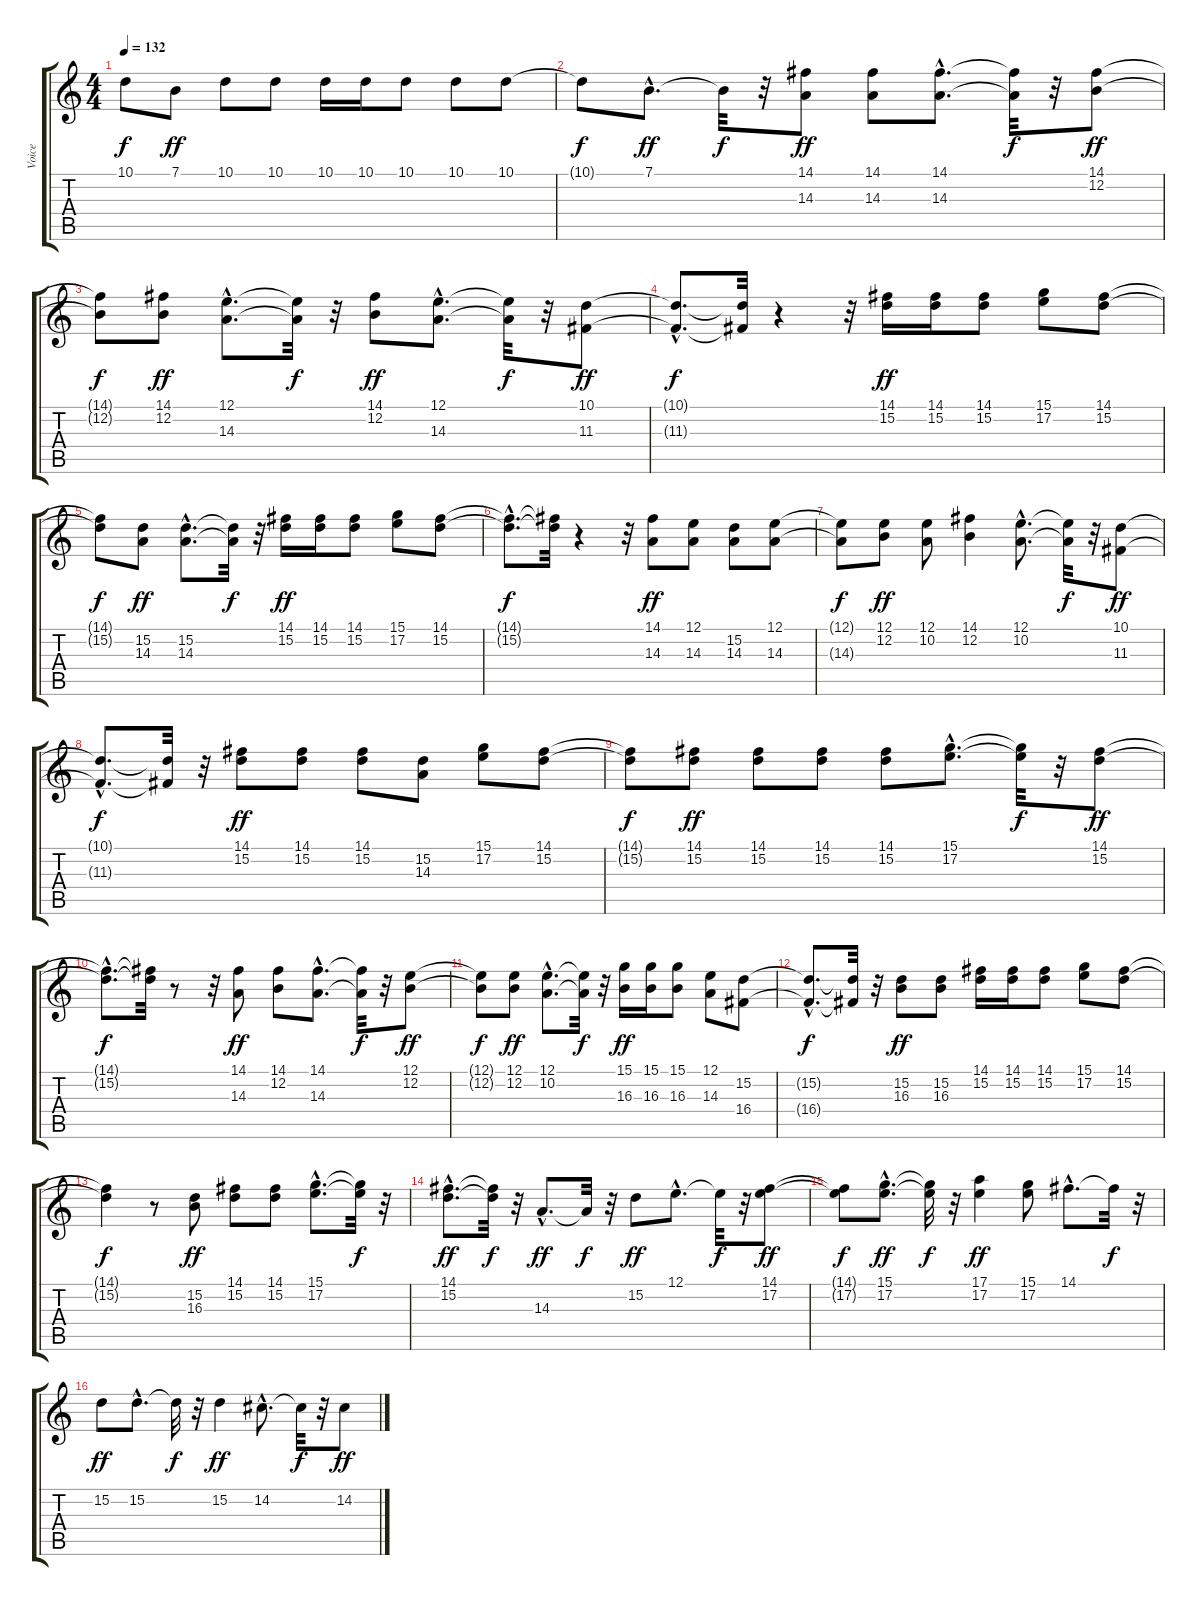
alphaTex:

\track ("Voice" "Voice") {instrument synthvoice}
\staff {score tabs}
\tuning (E4 B3 G3 D3 A2 E2) {hide}
\ts (4 4)
\tempo 132
\clef g2
\ks c
10.1{t}.8{dy f} 7.1.8{dy ff} 10.1.8 10.1.8 10.1.16 10.1.16 10.1.8 10.1.8 10.1.8 |
10.1{t}.8{dy f} 7.1{hac}.8{d dy ff} 7.1{t}.32{dy f} r.32 (14.1 14.3).8{dy ff} (14.1 14.3).8 (14.1{hac} 14.3{hac}).8{d} (14.1{t} 14.3{t}).32{dy f} r.32 (14.1 12.2).8{dy ff} |
(14.1{t} 12.2{t}).8{dy f} (14.1 12.2).8{dy ff} (12.1{hac} 14.3{hac}).8{d} (12.1{t} 14.3{t}).32{dy f} r.32 (14.1 12.2).8{dy ff} (12.1{hac} 14.3{hac}).8{d} (12.1{t} 14.3{t}).32{dy f} r.32 (10.1 11.3).8{dy ff} |
(10.1{hac t} 11.3{hac t}).8{d dy f} (10.1{t} 11.3{t}).32 r.4 r.32 (14.1 15.2).16{dy ff} (14.1 15.2).16 (14.1 15.2).8 (15.1 17.2).8 (14.1 15.2).8 |
(14.1{t} 15.2{t}).8{dy f} (15.2 14.3).8{dy ff} (15.2{hac} 14.3{hac}).8{d} (15.2{t} 14.3{t}).32{dy f} r.32 (14.1 15.2).16{dy ff} (14.1 15.2).16 (14.1 15.2).8 (15.1 17.2).8 (14.1 15.2).8 |
(14.1{hac t} 15.2{hac t}).8{d dy f} (14.1{t} 15.2{t}).32 r.4 r.32 (14.1 14.3).8{dy ff} (12.1 14.3).8 (15.2 14.3).8 (12.1 14.3).8 |
(12.1{t} 14.3{t}).8{dy f} (12.1 12.2).8{dy ff} (12.1 10.2).8 (14.1 12.2).4 (12.1{hac} 10.2{hac}).8{d} (12.1{t} 10.2{t}).32{dy f} r.32 (10.1 11.3).8{dy ff} |
(10.1{hac t} 11.3{hac t}).8{d dy f} (10.1{t} 11.3{t}).32 r.32 (14.1 15.2).8{dy ff} (14.1 15.2).8 (14.1 15.2).8 (15.2 14.3).8 (15.1 17.2).8 (14.1 15.2).8 |
(14.1{t} 15.2{t}).8{dy f} (14.1 15.2).8{dy ff} (14.1 15.2).8 (14.1 15.2).8 (14.1 15.2).8 (15.1{hac} 17.2{hac}).8{d} (15.1{t} 17.2{t}).32{dy f} r.32 (14.1 15.2).8{dy ff} |
(14.1{hac t} 15.2{hac t}).8{d dy f} (14.1{t} 15.2{t}).32 r.8 r.32 (14.1 14.3).8{dy ff} (14.1 12.2).8 (14.1{hac} 14.3{hac}).8{d} (14.1{t} 14.3{t}).32{dy f} r.32 (12.1 12.2).8{dy ff} |
(12.1{t} 12.2{t}).8{dy f} (12.1 12.2).8{dy ff} (12.1{hac} 10.2{hac}).8{d} (12.1{t} 10.2{t}).32{dy f} r.32 (15.1 16.3).16{dy ff} (15.1 16.3).16 (15.1 16.3).8 (12.1 14.3).8 (15.2 16.4).8 |
(15.2{hac t} 16.4{hac t}).8{d dy f} (15.2{t} 16.4{t}).32 r.32 (15.2 16.3).8{dy ff} (15.2 16.3).8 (14.1 15.2).16 (14.1 15.2).16 (14.1 15.2).8 (15.1 17.2).8 (14.1 15.2).8 |
(14.1{t} 15.2{t}).4{dy f} r.8 (15.2 16.3).8{dy ff} (14.1 15.2).8 (14.1 15.2).8 (15.1{hac} 17.2{hac}).8{d} (15.1{t} 17.2{t}).32{dy f} r.32 |
(14.1{hac} 15.2{hac}).8{d dy ff} (14.1{t} 15.2{t}).32{dy f} r.32 14.3{hac}.8{d dy ff} 14.3{t}.32{dy f} r.32 15.2.8{dy ff} 12.1{hac}.8{d} 12.1{t}.32{dy f} r.32 (14.1 17.2).8{dy ff} |
(14.1{t} 17.2{t}).8{dy f} (15.1{hac} 17.2{hac}).8{d dy ff} (15.1{t} 17.2{t}).32{dy f} r.32 (17.1 17.2).4{dy ff} (15.1 17.2).8 14.1{hac}.8{d} 14.1{t}.32{dy f} r.32 |
15.2.8{dy ff} 15.2{hac}.8{d} 15.2{t}.32{dy f} r.32 15.2.4{dy ff} 14.2{hac}.8{d} 14.2{t}.32{dy f} r.32 14.2.8{dy ff}
